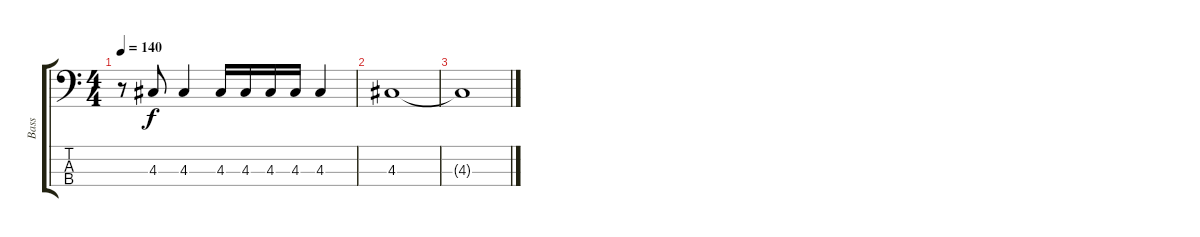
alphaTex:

\track ("Bass" "Bass") {instrument electricbasspick}
\staff {score tabs}
\tuning (G2 D2 A1 E1) {hide}
\ts (4 4)
\tempo 140
\clef f4
\ks c
r.8{dy f} 4.3.8 4.3.4 4.3.16 4.3.16 4.3.16 4.3.16 4.3.4 |
4.3.1 |
4.3{t}.1
